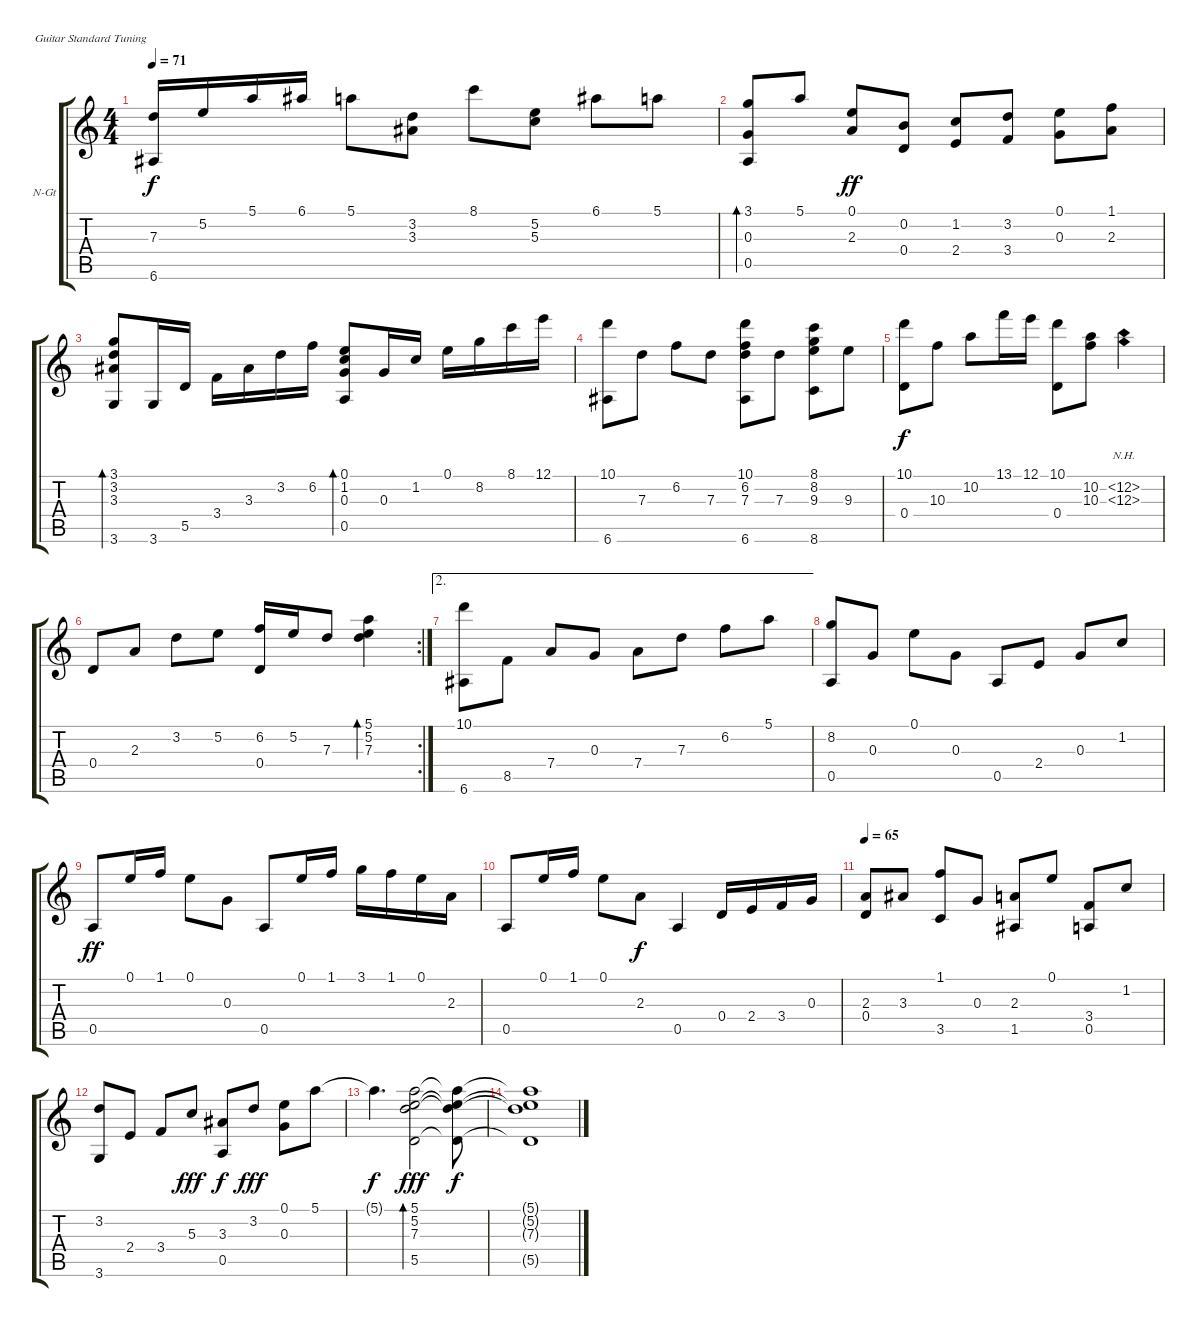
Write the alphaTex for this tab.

\bracketExtendMode groupsimilarinstruments
\firstSystemTrackNameOrientation horizontal
\otherSystemsTrackNameOrientation horizontal
\track ("Spur 1" "N-Gt") {instrument acousticguitarnylon}
\staff {score tabs}
\tuning (E4 B3 G3 D3 A2 E2)
\ts (4 4)
\tempo 71
\clef g2
\ks c
(7.3 6.6).16{dy f} 5.2.16 5.1.16 6.1.16 5.1.8 (3.2 3.3).8 8.1.8 (5.2 5.3).8 6.1.8 5.1.8 |
(3.1 0.3 0.5).8{bd 240} 5.1.8 (0.1 2.3).8{dy ff} (0.2 0.4).8 (1.2 2.4).8 (3.2 3.4).8 (0.1 0.3).8 (1.1 2.3).8 |
(3.1 3.2 3.3 3.6).8{bd 240} 3.6.16 5.5.16 3.4.16 3.3.16 3.2.16 6.2.16 (0.1 1.2 0.3 0.5).8{bd 240} 0.3.16 1.2.16 0.1.16 8.2.16 8.1.16 12.1.16 |
(10.1 6.6).8 7.3.8 6.2.8 7.3.8 (10.1 6.2 7.3 6.6).8 7.3.8 (8.1 8.2 9.3 8.6).8 9.3.8 |
(10.1 0.4).8{dy f} 10.3.8 10.2.8 13.1.16 12.1.16 (10.1 0.4).8 (10.2 10.3).8 (12.2{nh} 12.3{nh}).4 |
\rc 2
0.4.8 2.3.8 3.2.8 5.2.8 (6.2 0.4).16 5.2.16 7.3.8 (5.1 5.2 7.3).4{bd 240} |
\ae 2
(10.1 6.6).8 8.5.8 7.4.8 0.3.8 7.4.8 7.3.8 6.2.8 5.1.8 |
(8.2 0.5).8 0.3.8 0.1.8 0.3.8 0.5.8 2.4.8 0.3.8 1.2.8 |
0.5.8{dy ff} 0.1.16 1.1.16 0.1.8 0.3.8 0.5.8 0.1.16 1.1.16 3.1.16 1.1.16 0.1.16 2.3.16 |
0.5.8 0.1.16 1.1.16 0.1.8 2.3.8{dy f} 0.5.4 0.4.16 2.4.16 3.4.16 0.3.16 |
\tempo 65
(2.3 0.4).8 3.3.8 (1.1 3.5).8 0.3.8 (2.3 1.5).8 0.1.8 (3.4 0.5).8 1.2.8 |
(3.2 3.6).8 2.4.8 3.4.8 5.3.8{dy fff} (3.3 0.5).8{dy f} 3.2.8{dy fff} (0.1 0.3).8 5.1.8 |
5.1{t}.4{d dy f} (5.1 5.2 7.3 5.5).2{bd 240 dy fff} (5.1{t} 5.2{t} 7.3{t} 5.5{t}).8{dy f} |
(5.1{t} 5.2{t} 7.3{t} 5.5{t}).1
